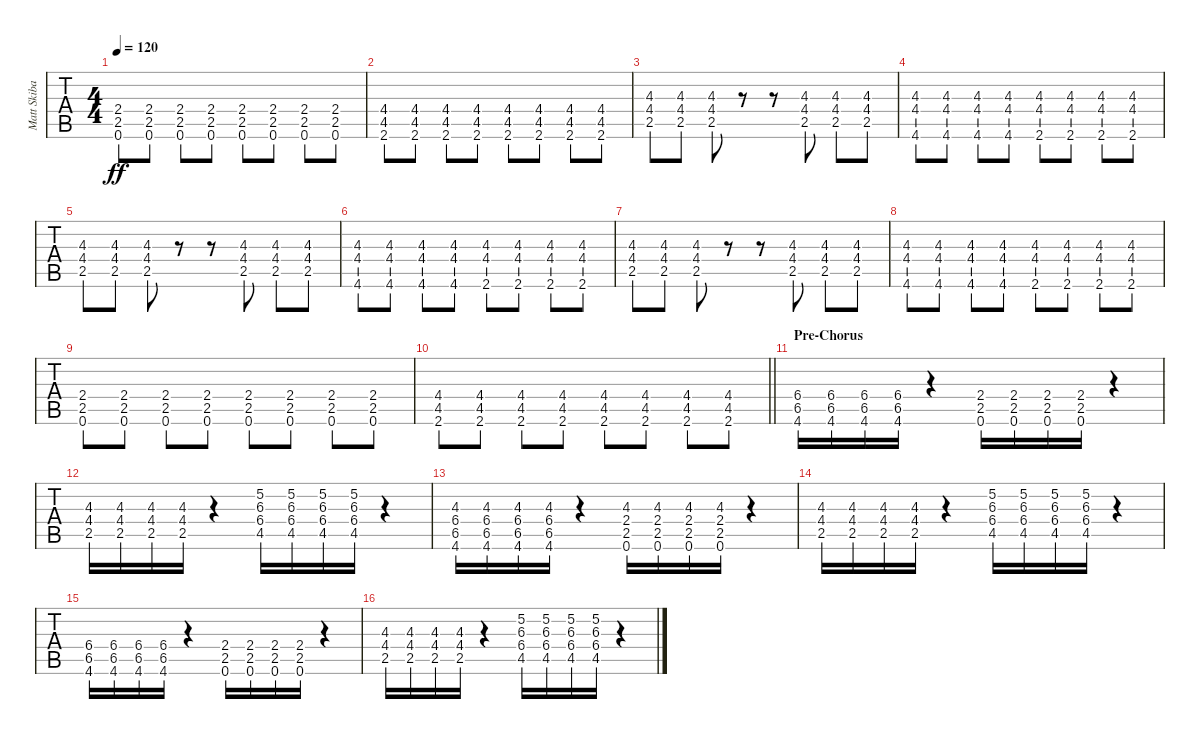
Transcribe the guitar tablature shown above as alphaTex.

\track ("Matt Skiba - Guitar Two" "Matt Skiba") {instrument distortionguitar}
\staff {tabs}
\tuning (E4 B3 G3 D3 A2 E2) {hide}
\ts (4 4)
\tempo 120
\clef g2
\ks b
(2.4 2.5 0.6).8{dy ff} (2.4 2.5 0.6).8 (2.4 2.5 0.6).8 (2.4 2.5 0.6).8 (2.4 2.5 0.6).8 (2.4 2.5 0.6).8 (2.4 2.5 0.6).8 (2.4 2.5 0.6).8 |
(4.4 4.5 2.6).8 (4.4 4.5 2.6).8 (4.4 4.5 2.6).8 (4.4 4.5 2.6).8 (4.4 4.5 2.6).8 (4.4 4.5 2.6).8 (4.4 4.5 2.6).8 (4.4 4.5 2.6).8 |
(4.3 4.4 2.5).8 (4.3 4.4 2.5).8 (4.3 4.4 2.5).8 r.8 r.8 (4.3 4.4 2.5).8 (4.3 4.4 2.5).8 (4.3 4.4 2.5).8 |
(4.3 4.4 4.6).8 (4.3 4.4 4.6).8 (4.3 4.4 4.6).8 (4.3 4.4 4.6).8 (4.3 4.4 2.6).8 (4.3 4.4 2.6).8 (4.3 4.4 2.6).8 (4.3 4.4 2.6).8 |
(4.3 4.4 2.5).8 (4.3 4.4 2.5).8 (4.3 4.4 2.5).8 r.8 r.8 (4.3 4.4 2.5).8 (4.3 4.4 2.5).8 (4.3 4.4 2.5).8 |
(4.3 4.4 4.6).8 (4.3 4.4 4.6).8 (4.3 4.4 4.6).8 (4.3 4.4 4.6).8 (4.3 4.4 2.6).8 (4.3 4.4 2.6).8 (4.3 4.4 2.6).8 (4.3 4.4 2.6).8 |
(4.3 4.4 2.5).8 (4.3 4.4 2.5).8 (4.3 4.4 2.5).8 r.8 r.8 (4.3 4.4 2.5).8 (4.3 4.4 2.5).8 (4.3 4.4 2.5).8 |
(4.3 4.4 4.6).8 (4.3 4.4 4.6).8 (4.3 4.4 4.6).8 (4.3 4.4 4.6).8 (4.3 4.4 2.6).8 (4.3 4.4 2.6).8 (4.3 4.4 2.6).8 (4.3 4.4 2.6).8 |
(2.4 2.5 0.6).8 (2.4 2.5 0.6).8 (2.4 2.5 0.6).8 (2.4 2.5 0.6).8 (2.4 2.5 0.6).8 (2.4 2.5 0.6).8 (2.4 2.5 0.6).8 (2.4 2.5 0.6).8 |
\barLineRight lightlight
(4.4 4.5 2.6).8 (4.4 4.5 2.6).8 (4.4 4.5 2.6).8 (4.4 4.5 2.6).8 (4.4 4.5 2.6).8 (4.4 4.5 2.6).8 (4.4 4.5 2.6).8 (4.4 4.5 2.6).8 |
\section ("" "Pre-Chorus")
(6.4 6.5 4.6).16 (6.4 6.5 4.6).16 (6.4 6.5 4.6).16 (6.4 6.5 4.6).16 r.4 (2.4 2.5 0.6).16 (2.4 2.5 0.6).16 (2.4 2.5 0.6).16 (2.4 2.5 0.6).16 r.4 |
(4.3 4.4 2.5).16 (4.3 4.4 2.5).16 (4.3 4.4 2.5).16 (4.3 4.4 2.5).16 r.4 (5.2 6.3 6.4 4.5).16 (5.2 6.3 6.4 4.5).16 (5.2 6.3 6.4 4.5).16 (5.2 6.3 6.4 4.5).16 r.4 |
(4.3 6.4 6.5 4.6).16 (4.3 6.4 6.5 4.6).16 (4.3 6.4 6.5 4.6).16 (4.3 6.4 6.5 4.6).16 r.4 (4.3 2.4 2.5 0.6).16 (4.3 2.4 2.5 0.6).16 (4.3 2.4 2.5 0.6).16 (4.3 2.4 2.5 0.6).16 r.4 |
(4.3 4.4 2.5).16 (4.3 4.4 2.5).16 (4.3 4.4 2.5).16 (4.3 4.4 2.5).16 r.4 (5.2 6.3 6.4 4.5).16 (5.2 6.3 6.4 4.5).16 (5.2 6.3 6.4 4.5).16 (5.2 6.3 6.4 4.5).16 r.4 |
(6.4 6.5 4.6).16 (6.4 6.5 4.6).16 (6.4 6.5 4.6).16 (6.4 6.5 4.6).16 r.4 (2.4 2.5 0.6).16 (2.4 2.5 0.6).16 (2.4 2.5 0.6).16 (2.4 2.5 0.6).16 r.4 |
(4.3 4.4 2.5).16 (4.3 4.4 2.5).16 (4.3 4.4 2.5).16 (4.3 4.4 2.5).16 r.4 (5.2 6.3 6.4 4.5).16 (5.2 6.3 6.4 4.5).16 (5.2 6.3 6.4 4.5).16 (5.2 6.3 6.4 4.5).16 r.4
